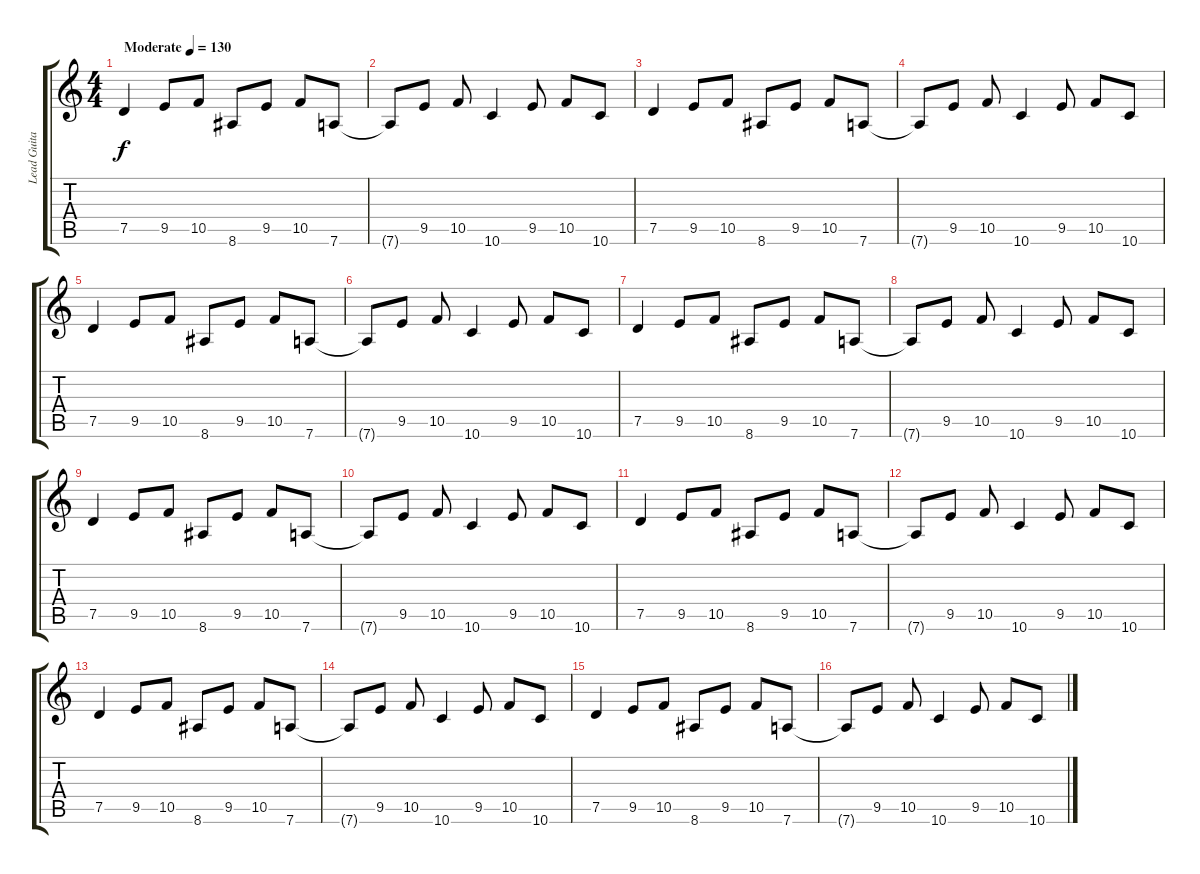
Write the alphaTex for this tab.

\track ("Lead Guitar" "Lead Guita") {instrument overdrivenguitar}
\staff {score tabs}
\tuning (D4 A3 F3 C3 G2 D2) {hide}
\ts (4 4)
\tempo (130 "Moderate")
\clef g2
\ks c
7.5.4{dy f instrument overdrivenguitar} 9.5.8 10.5.8 8.6.8 9.5.8 10.5.8 7.6.8 |
7.6{t}.8 9.5.8 10.5.8 10.6.4 9.5.8 10.5.8 10.6.8 |
7.5.4 9.5.8 10.5.8 8.6.8 9.5.8 10.5.8 7.6.8 |
7.6{t}.8 9.5.8 10.5.8 10.6.4 9.5.8 10.5.8 10.6.8 |
7.5.4 9.5.8 10.5.8 8.6.8 9.5.8 10.5.8 7.6.8 |
7.6{t}.8 9.5.8 10.5.8 10.6.4 9.5.8 10.5.8 10.6.8 |
7.5.4 9.5.8 10.5.8 8.6.8 9.5.8 10.5.8 7.6.8 |
7.6{t}.8 9.5.8 10.5.8 10.6.4 9.5.8 10.5.8 10.6.8 |
7.5.4 9.5.8 10.5.8 8.6.8 9.5.8 10.5.8 7.6.8 |
7.6{t}.8 9.5.8 10.5.8 10.6.4 9.5.8 10.5.8 10.6.8 |
7.5.4 9.5.8 10.5.8 8.6.8 9.5.8 10.5.8 7.6.8 |
7.6{t}.8 9.5.8 10.5.8 10.6.4 9.5.8 10.5.8 10.6.8 |
7.5.4 9.5.8 10.5.8 8.6.8 9.5.8 10.5.8 7.6.8 |
7.6{t}.8 9.5.8 10.5.8 10.6.4 9.5.8 10.5.8 10.6.8 |
7.5.4 9.5.8 10.5.8 8.6.8 9.5.8 10.5.8 7.6.8 |
7.6{t}.8 9.5.8 10.5.8 10.6.4 9.5.8 10.5.8 10.6.8
